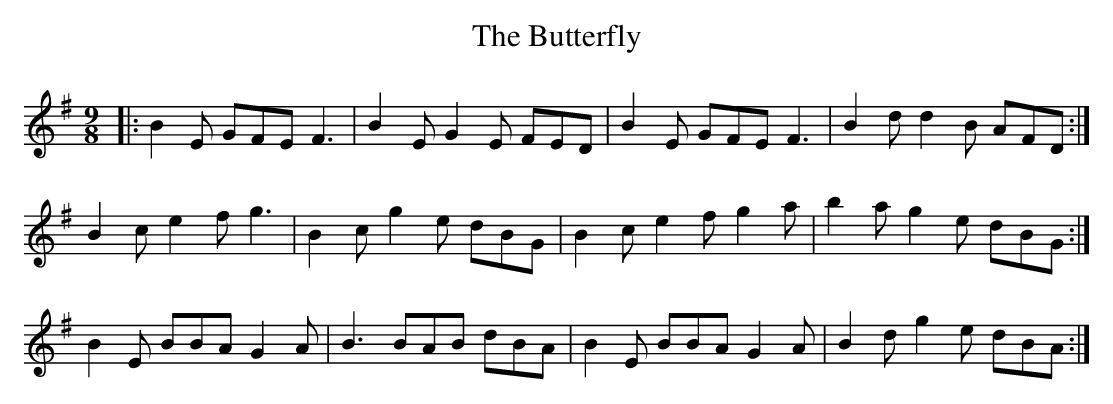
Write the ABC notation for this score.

X:1
T:The Butterfly
M:9/8
K:Em
|:B2 E GFE F3|B2 E G2 E FED|B2 E GFE F3|B2 d d2 B AFD :|
B2 c e2 f g3|B2 c g2 e dBG|B2 c e2 f g2 a|b2 a g2 e dBG :|
B2 E BBA G2 A|B3 BAB dBA|B2 E BBA G2 A|B2 d g2 e dBA :|
